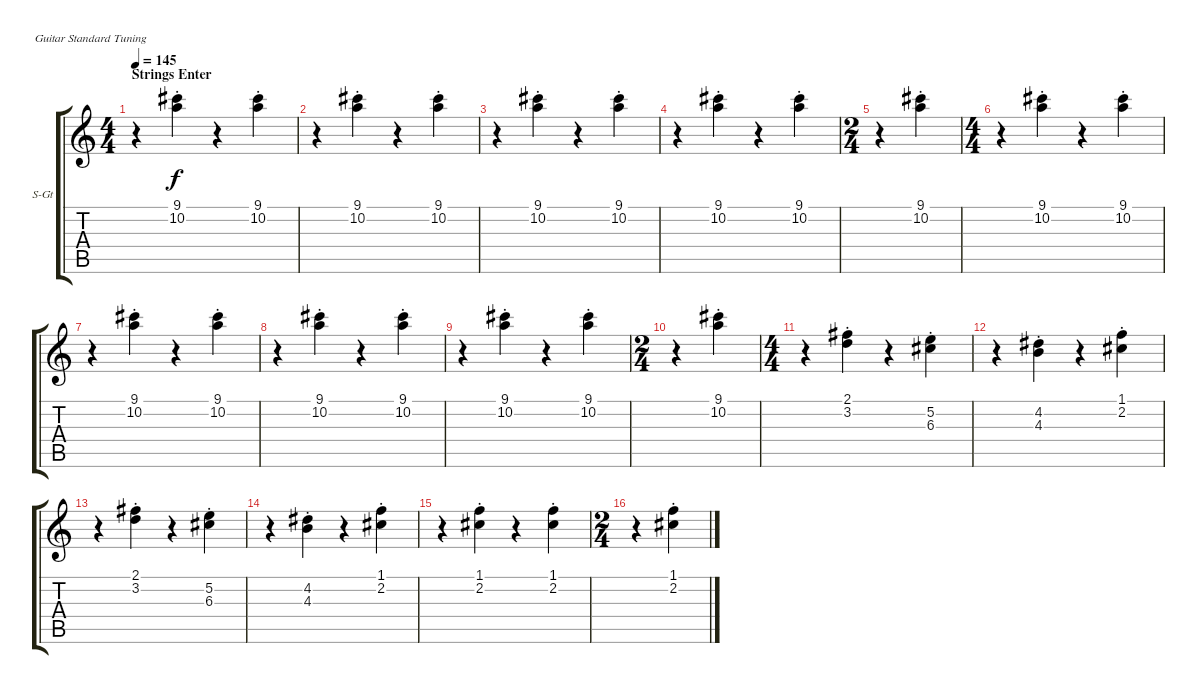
\defaultSystemsLayout 4
\bracketExtendMode groupsimilarinstruments
\firstSystemTrackNameOrientation horizontal
\otherSystemsTrackNameOrientation horizontal
\track ("Acoustic Guitar" "S-Gt") {instrument acousticguitarsteel}
\staff {score tabs}
\tuning (E4 B3 G3 D3 A2 E2)
\ts (4 4)
\section ("" "Strings Enter")
\tempo 145
\clef g2
\scale
0.39527
\ks c
r.4{dy f} (10.2{st} 9.1{st}).4 r.4 (10.2{st} 9.1{st}).4 |
\scale
0.209459 r.4 (10.2{st} 9.1{st}).4 r.4 (10.2{st} 9.1{st}).4 |
r.4 (10.2{st} 9.1{st}).4 r.4 (10.2{st} 9.1{st}).4 |
r.4 (10.2{st} 9.1{st}).4 r.4 (10.2{st} 9.1{st}).4 |
\ts (2 4)
r.4 (10.2{st} 9.1{st}).4 |
\ts (4 4)
r.4 (10.2{st} 9.1{st}).4 r.4 (10.2{st} 9.1{st}).4 |
r.4 (10.2{st} 9.1{st}).4 r.4 (10.2{st} 9.1{st}).4 |
r.4 (10.2{st} 9.1{st}).4 r.4 (10.2{st} 9.1{st}).4 |
r.4 (10.2{st} 9.1{st}).4 r.4 (10.2{st} 9.1{st}).4 |
\ts (2 4)
r.4 (10.2{st} 9.1{st}).4 |
\ts (4 4)
r.4 (2.1{st} 3.2{st}).4 r.4 (5.2{st} 6.3{st}).4 |
r.4 (4.3{st} 4.2{st}).4 r.4 (2.2{st} 1.1{st}).4 |
r.4 (2.1{st} 3.2{st}).4 r.4 (5.2{st} 6.3{st}).4 |
r.4 (4.3{st} 4.2{st}).4 r.4 (2.2{st} 1.1{st}).4 |
r.4 (2.2{st} 1.1{st}).4 r.4 (2.2{st} 1.1{st}).4 |
\ts (2 4)
r.4 (2.2{st} 1.1{st}).4
